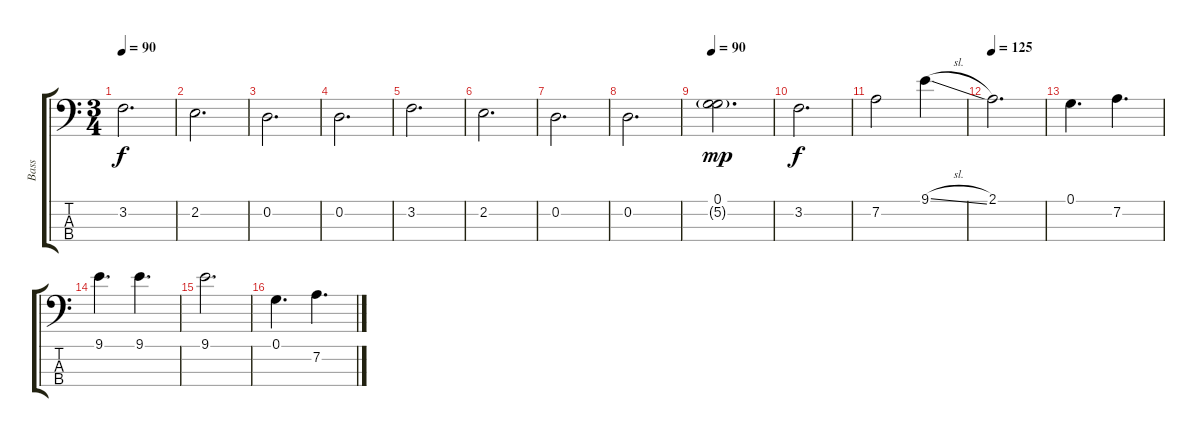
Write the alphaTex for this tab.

\track ("Bass" "Bass") {instrument electricbassfinger}
\staff {score tabs}
\tuning (G2 D2 A1 E1) {hide}
\ts (3 4)
\tempo 90
\clef f4
\ks c
3.2.2{d dy f} |
2.2.2{d} |
0.2.2{d} |
0.2.2{d} |
3.2.2{d} |
2.2.2{d} |
0.2.2{d} |
0.2.2{d} |
\tempo 90
(0.1 5.2{g}).2{d dy mp} |
3.2.2{d dy f} |
7.2.2 9.1{sl}.4 |
\tempo 125
2.1.2{d} |
0.1.4{d} 7.2.4{d} |
9.1.4{d} 9.1.4{d} |
9.1.2{d} |
0.1.4{d} 7.2.4{d}
